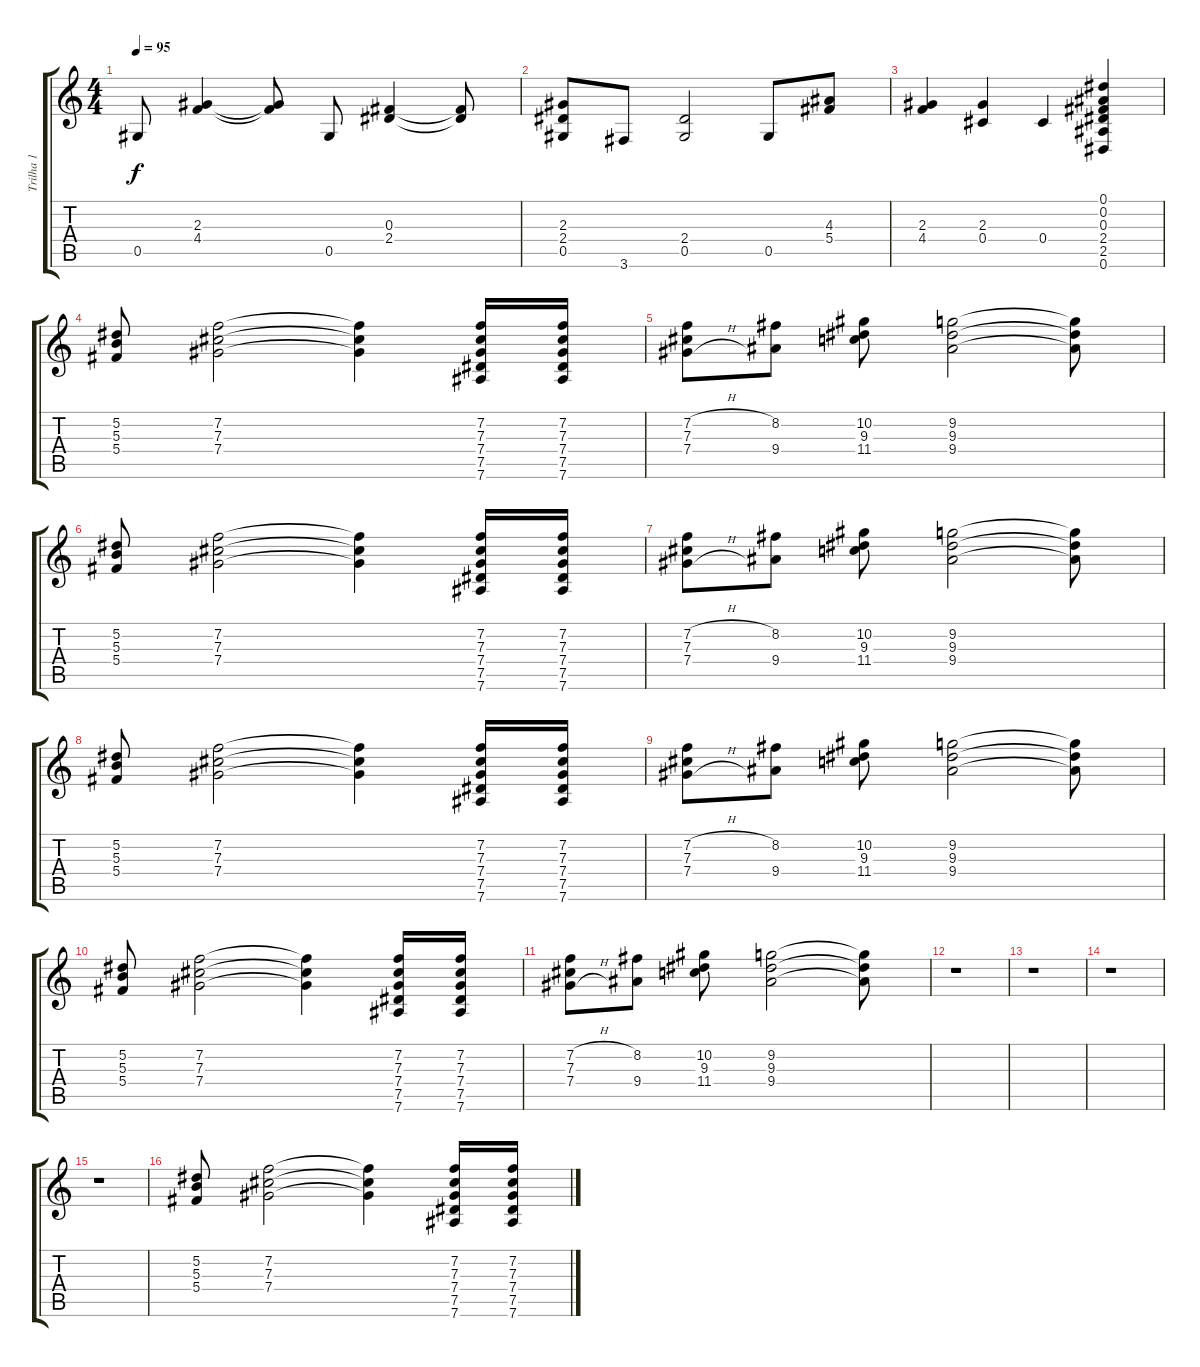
\track ("Trilha 1" "Trilha 1") {instrument overdrivenguitar}
\staff {score tabs}
\tuning (Eb4 Bb3 Gb3 Db3 Ab2 Eb2) {hide}
\ts (4 4)
\tempo 95
\clef g2
\ks c
0.5.8{dy f} (2.3 4.4).4 (2.3{t} 4.4{t}).8 0.5.8 (0.3 2.4).4 (0.3{t} 2.4{t}).8 |
(2.3 2.4 0.5).8 3.6.8 (2.4 0.5).2 0.5.8 (4.3 5.4).8 |
(2.3 4.4).4 (2.3 0.4).4 0.4.4 (0.1 0.2 0.3 2.4 2.5 0.6).4 |
(5.2 5.3 5.4).8 (7.2 7.3 7.4).2 (7.2{t} 7.3{t} 7.4{t}).4 (7.2 7.3 7.4 7.5 7.6).16 (7.2 7.3 7.4 7.5 7.6).16 |
(7.2{h} 7.3 7.4{h}).8 (8.2 9.4).8 (10.2 9.3 11.4).8 (9.2 9.3 9.4).2 (9.2{t} 9.3{t} 9.4{t}).8 |
(5.2 5.3 5.4).8 (7.2 7.3 7.4).2 (7.2{t} 7.3{t} 7.4{t}).4 (7.2 7.3 7.4 7.5 7.6).16 (7.2 7.3 7.4 7.5 7.6).16 |
(7.2{h} 7.3 7.4{h}).8 (8.2 9.4).8 (10.2 9.3 11.4).8 (9.2 9.3 9.4).2 (9.2{t} 9.3{t} 9.4{t}).8 |
(5.2 5.3 5.4).8 (7.2 7.3 7.4).2 (7.2{t} 7.3{t} 7.4{t}).4 (7.2 7.3 7.4 7.5 7.6).16 (7.2 7.3 7.4 7.5 7.6).16 |
(7.2{h} 7.3 7.4{h}).8 (8.2 9.4).8 (10.2 9.3 11.4).8 (9.2 9.3 9.4).2 (9.2{t} 9.3{t} 9.4{t}).8 |
(5.2 5.3 5.4).8 (7.2 7.3 7.4).2 (7.2{t} 7.3{t} 7.4{t}).4 (7.2 7.3 7.4 7.5 7.6).16 (7.2 7.3 7.4 7.5 7.6).16 |
(7.2{h} 7.3 7.4{h}).8 (8.2 9.4).8 (10.2 9.3 11.4).8 (9.2 9.3 9.4).2 (9.2{t} 9.3{t} 9.4{t}).8 |
r.1 |
r.1 |
r.1 |
r.1 |
(5.2 5.3 5.4).8 (7.2 7.3 7.4).2 (7.2{t} 7.3{t} 7.4{t}).4 (7.2 7.3 7.4 7.5 7.6).16 (7.2 7.3 7.4 7.5 7.6).16
